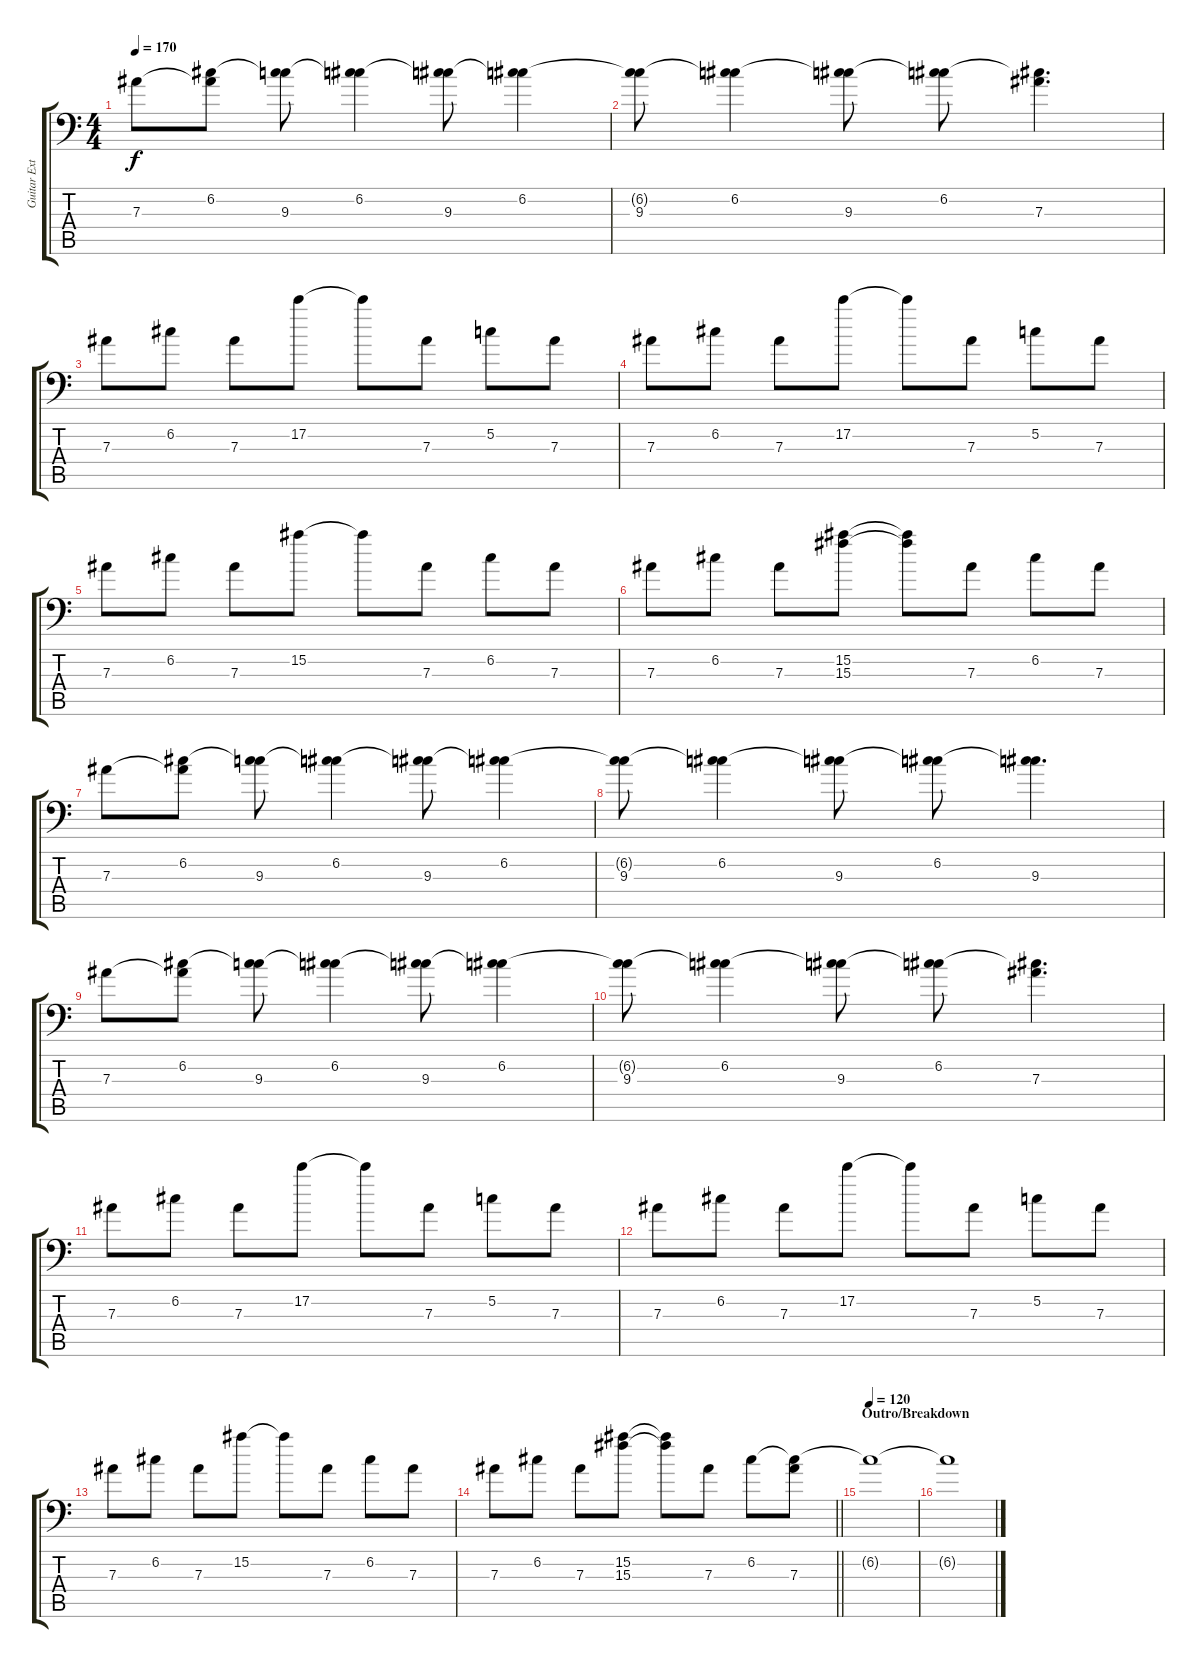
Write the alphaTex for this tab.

\track ("Guitar Extra" "Guitar Ext") {instrument overdrivenguitar}
\staff {score tabs}
\tuning (C4 G3 Eb3 Bb2 F2 Bb1) {hide}
\ts (4 4)
\tempo 170
\clef f4
\ks c
7.3.8{dy f} (6.2 7.3{t}).8 (6.2{t} 9.3).8 (6.2 9.3{t}).4 (6.2{t} 9.3).8 (6.2 9.3{t}).4 |
(6.2{t} 9.3).8 (6.2 9.3{t}).4 (6.2{t} 9.3).8 (6.2 9.3{t}).8 (6.2{t} 7.3).4{d} |
7.3.8 6.2.8 7.3.8 17.2.8 17.2{t}.8 7.3.8 5.2.8 7.3.8 |
7.3.8 6.2.8 7.3.8 17.2.8 17.2{t}.8 7.3.8 5.2.8 7.3.8 |
7.3.8 6.2.8 7.3.8 15.2.8 15.2{t}.8 7.3.8 6.2.8 7.3.8 |
7.3.8 6.2.8 7.3.8 (15.2 15.3).8 (15.2{t} 15.3{t}).8 7.3.8 6.2.8 7.3.8 |
7.3.8{volume 14} (6.2 7.3{t}).8 (6.2{t} 9.3).8 (6.2 9.3{t}).4 (6.2{t} 9.3).8 (6.2 9.3{t}).4 |
(6.2{t} 9.3).8 (6.2 9.3{t}).4 (6.2{t} 9.3).8 (6.2 9.3{t}).8 (6.2{t} 9.3).4{d} |
7.3.8 (6.2 7.3{t}).8 (6.2{t} 9.3).8 (6.2 9.3{t}).4 (6.2{t} 9.3).8 (6.2 9.3{t}).4 |
(6.2{t} 9.3).8 (6.2 9.3{t}).4 (6.2{t} 9.3).8 (6.2 9.3{t}).8 (6.2{t} 7.3).4{d} |
7.3.8 6.2.8 7.3.8 17.2.8 17.2{t}.8 7.3.8 5.2.8 7.3.8 |
7.3.8 6.2.8 7.3.8 17.2.8 17.2{t}.8 7.3.8 5.2.8 7.3.8 |
7.3.8 6.2.8 7.3.8 15.2.8 15.2{t}.8 7.3.8 6.2.8 7.3.8 |
\barLineRight lightlight
7.3.8 6.2.8 7.3.8 (15.2 15.3).8 (15.2{t} 15.3{t}).8 7.3.8 6.2.8 (6.2{t} 7.3).8 |
\section ("" "Outro/Breakdown")
\tempo 120
6.2{t}.1{volume 0} |
6.2{t}.1
